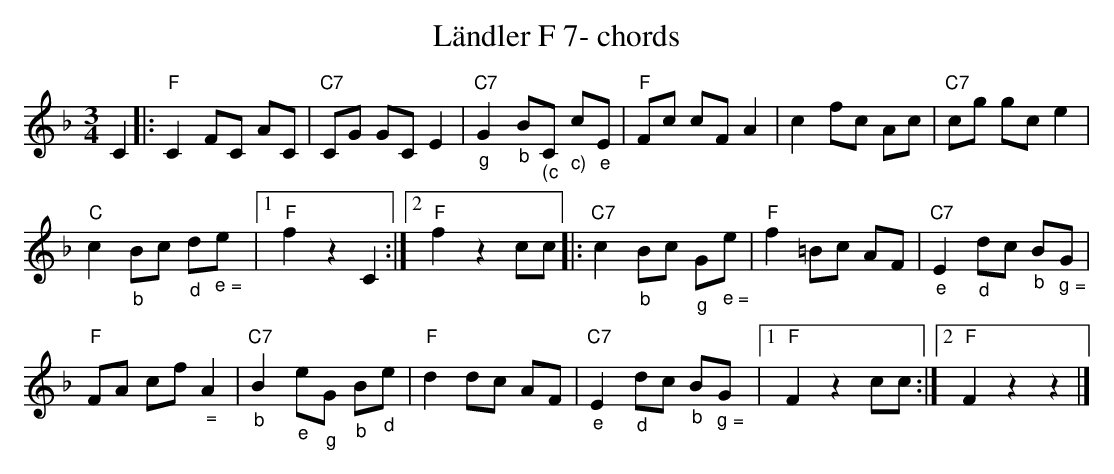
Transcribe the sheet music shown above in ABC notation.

X:1
T:L\"andler F 7- chords
M:3/4
L:1/8
K:Fmaj%%MIDI gchordon
C2 |: "F"C2FC AC | "C7"CG GCE2 | "_g""C7"G2"_b"B"_(c"C "_c)"c"_e"E | "F"Fc cFA2 | c2fc Ac | "C7"cg gce2 |
"C"c2"_b"Bc "_d"d"_ e ="e |1 "F"f2z2C2 :|2 "F"f2z2cc |: "C7"c2"_b"Bc "_g"G"_ e ="e | "F"f2=Bc AF | "C7""_e"E2 "_d"dc "_b"B"_ g ="G |
"F"FA cf "_ ="A2 | "C7""_b"B2"_e"e"_g"G "_b"B"_d"e | "F"d2dc AF | "C7""_e"E2"_d"dc "_b"B"_ g ="G |1 "F"F2z2cc :|2 "F"F2z2z2 |]
